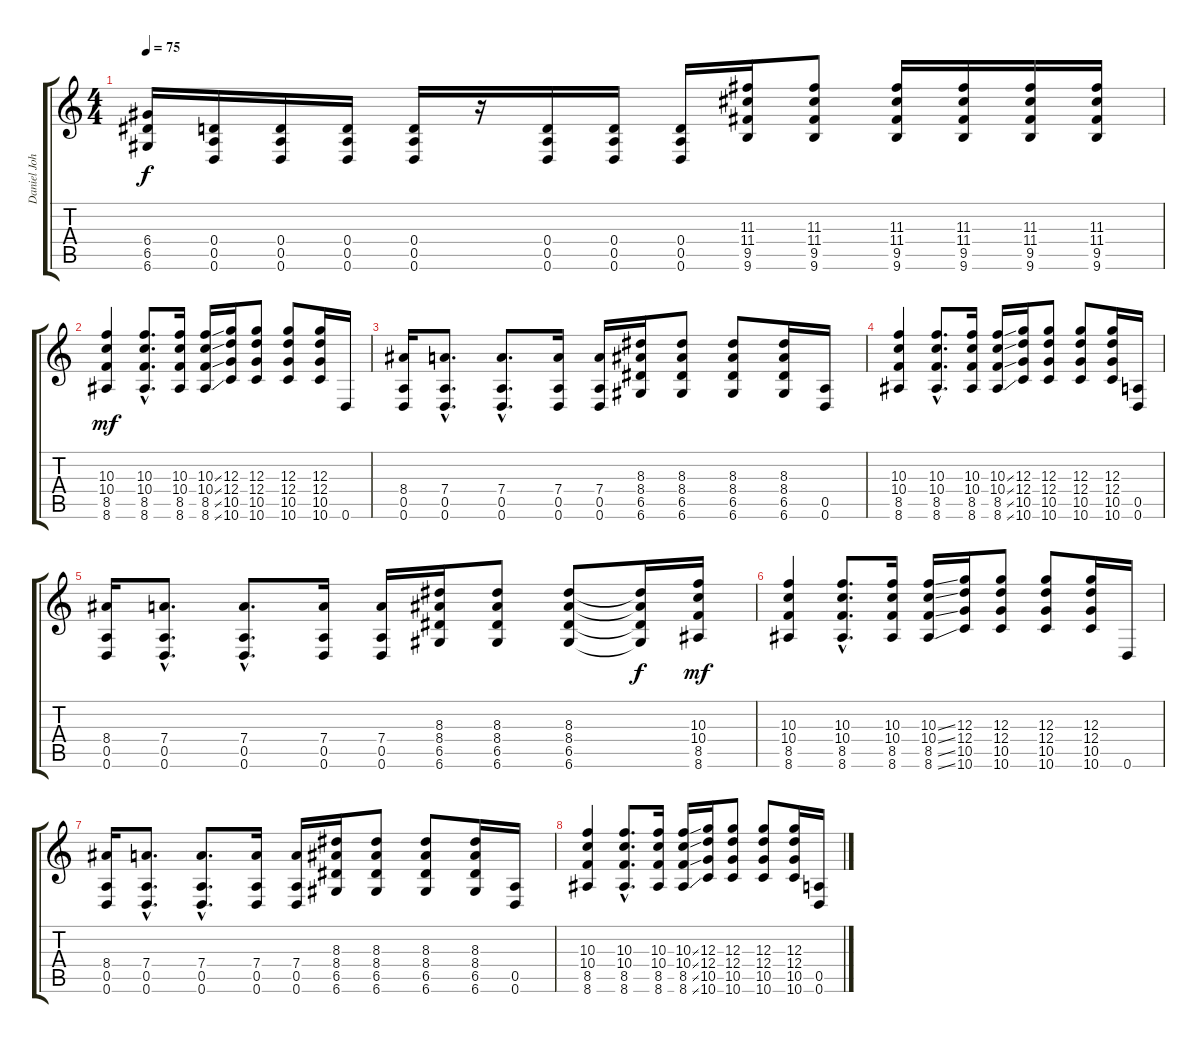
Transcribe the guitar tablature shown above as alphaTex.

\track ("Daniel Johns (Gtr2)" "Daniel Joh") {instrument distortionguitar}
\staff {score tabs}
\tuning (E4 B3 G3 D3 A2 D2) {hide}
\ts (4 4)
\tempo 75
\clef g2
\ks c
(6.4 6.5 6.6).16{dy f} (0.4 0.5 0.6).16 (0.4 0.5 0.6).16 (0.4 0.5 0.6).16 (0.4 0.5 0.6).16 r.16 (0.4 0.5 0.6).16 (0.4 0.5 0.6).16 (0.4 0.5 0.6).16 (11.3 11.4 9.5 9.6).16 (11.3 11.4 9.5 9.6).8 (11.3 11.4 9.5 9.6).16 (11.3 11.4 9.5 9.6).16 (11.3 11.4 9.5 9.6).16 (11.3 11.4 9.5 9.6).16 |
(10.3 10.4 8.5 8.6).4{dy mf} (10.3{hac} 10.4{hac} 8.5{hac} 8.6{hac}).8{d} (10.3 10.4 8.5 8.6).16 (10.3{ss} 10.4{ss} 8.5{ss} 8.6{ss}).16 (12.3 12.4 10.5 10.6).16 (12.3 12.4 10.5 10.6).8 (12.3 12.4 10.5 10.6).8 (12.3 12.4 10.5 10.6).16 0.6.16 |
(8.4 0.5 0.6).16 (7.4{hac} 0.5{hac} 0.6{hac}).8{d} (7.4{hac} 0.5{hac} 0.6{hac}).8{d} (7.4 0.5 0.6).16 (7.4 0.5 0.6).16 (8.3 8.4 6.5 6.6).16 (8.3 8.4 6.5 6.6).8 (8.3 8.4 6.5 6.6).8 (8.3 8.4 6.5 6.6).16 (0.5 0.6).16 |
(10.3 10.4 8.5 8.6).4 (10.3{hac} 10.4{hac} 8.5{hac} 8.6{hac}).8{d} (10.3 10.4 8.5 8.6).16 (10.3{ss} 10.4{ss} 8.5{ss} 8.6{ss}).16 (12.3 12.4 10.5 10.6).16 (12.3 12.4 10.5 10.6).8 (12.3 12.4 10.5 10.6).8 (12.3 12.4 10.5 10.6).16 (0.5 0.6).16 |
(8.4 0.5 0.6).16 (7.4{hac} 0.5{hac} 0.6{hac}).8{d} (7.4{hac} 0.5{hac} 0.6{hac}).8{d} (7.4 0.5 0.6).16 (7.4 0.5 0.6).16 (8.3 8.4 6.5 6.6).16 (8.3 8.4 6.5 6.6).8 (8.3 8.4 6.5 6.6).8 (8.3{t} 8.4{t} 6.5{t} 6.6{t}).16{dy f} (10.3 10.4 8.5 8.6).16{dy mf} |
(10.3 10.4 8.5 8.6).4 (10.3{hac} 10.4{hac} 8.5{hac} 8.6{hac}).8{d} (10.3 10.4 8.5 8.6).16 (10.3{ss} 10.4{ss} 8.5{ss} 8.6{ss}).16 (12.3 12.4 10.5 10.6).16 (12.3 12.4 10.5 10.6).8 (12.3 12.4 10.5 10.6).8 (12.3 12.4 10.5 10.6).16 0.6.16 |
(8.4 0.5 0.6).16 (7.4{hac} 0.5{hac} 0.6{hac}).8{d} (7.4{hac} 0.5{hac} 0.6{hac}).8{d} (7.4 0.5 0.6).16 (7.4 0.5 0.6).16 (8.3 8.4 6.5 6.6).16 (8.3 8.4 6.5 6.6).8 (8.3 8.4 6.5 6.6).8 (8.3 8.4 6.5 6.6).16 (0.5 0.6).16 |
(10.3 10.4 8.5 8.6).4 (10.3{hac} 10.4{hac} 8.5{hac} 8.6{hac}).8{d} (10.3 10.4 8.5 8.6).16 (10.3{ss} 10.4{ss} 8.5{ss} 8.6{ss}).16 (12.3 12.4 10.5 10.6).16 (12.3 12.4 10.5 10.6).8 (12.3 12.4 10.5 10.6).8 (12.3 12.4 10.5 10.6).16 (0.5 0.6).16
